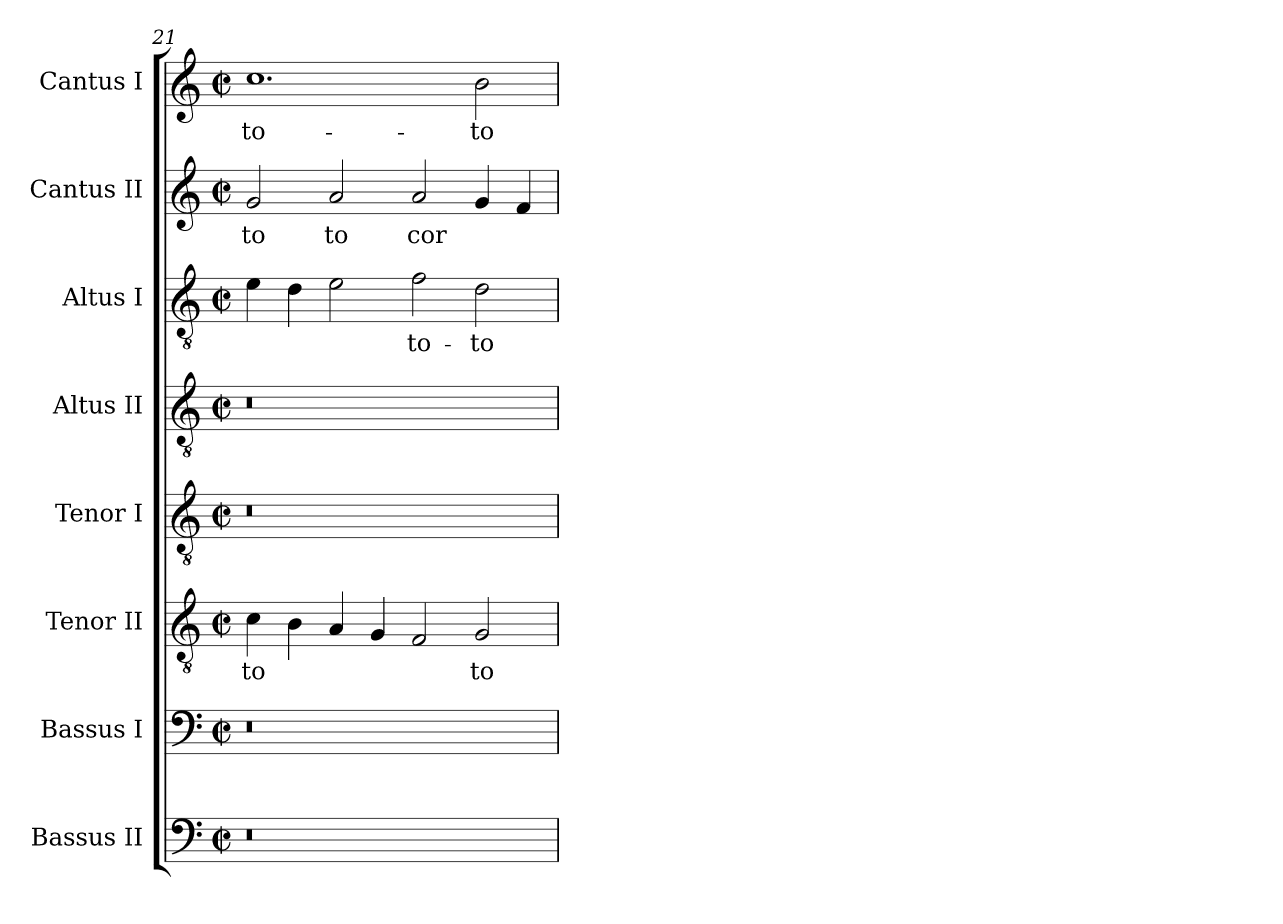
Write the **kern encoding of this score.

**kern	**kern	**kern	**text	**kern	**kern	**kern	**text	**kern	**text	**kern	**text
*part8	*part7	*part6	*part6	*part5	*part4	*part3	*part3	*part2	*part2	*part1	*part1
*staff8	*staff7	*staff6	*staff6	*staff5	*staff4	*staff3	*staff3	*staff2	*staff2	*staff1	*staff1
*I"Bassus II	*I"Bassus I	*I"Tenor II	*	*I"Tenor I	*I"Altus II	*I"Altus I	*	*I"Cantus II	*	*I"Cantus I	*
*clefF4	*clefF4	*clefGv2	*	*clefGv2	*clefGv2	*clefGv2	*	*clefG2	*	*clefG2	*
*M2/2	*M2/2	*M2/2	*	*M2/2	*M2/2	*M2/2	*	*M2/2	*	*M2/2	*
*met(c|)	*met(c|)	*met(c|)	*	*met(c|)	*met(c|)	*met(c|)	*	*met(c|)	*	*met(c|)	*
=21	=21	=21	=21	=21	=21	=21	=21	=21	=21	=21	=21
!	!	!	!LO:LY:b:cj	!	!	!	!	!	!LO:LY:b:cj	!	!LO:LY:b:cj
0r	0r	4c\	to	0r	0r	4e\	.	2g/	to	1.cc	to-
.	.	4B\	.	.	.	4d\	.	.	.	.	.
!	!	!	!	!	!	!	!	!	!LO:LY:b:cj	!	!
.	.	4A/	.	.	.	2e\	.	2a/	to	.	.
.	.	4G/	.	.	.	.	.	.	.	.	.
!	!	!	!	!	!	!	!LO:LY:b:cj	!	!LO:LY:b	!	!
.	.	2F/	.	.	.	2f\	to-	2a/	cor	.	.
!	!	!	!LO:LY:b:cj	!	!	!	!LO:LY:b:cj	!	!	!	!LO:LY:b:cj
.	.	2G/	to	.	.	2d\	-to	4g/	.	2b\	-to
.	.	.	.	.	.	.	.	4f/	.	.	.
=	=	=	=	=	=	=	=	=	=	=	=
*-	*-	*-	*-	*-	*-	*-	*-	*-	*-	*-	*-
